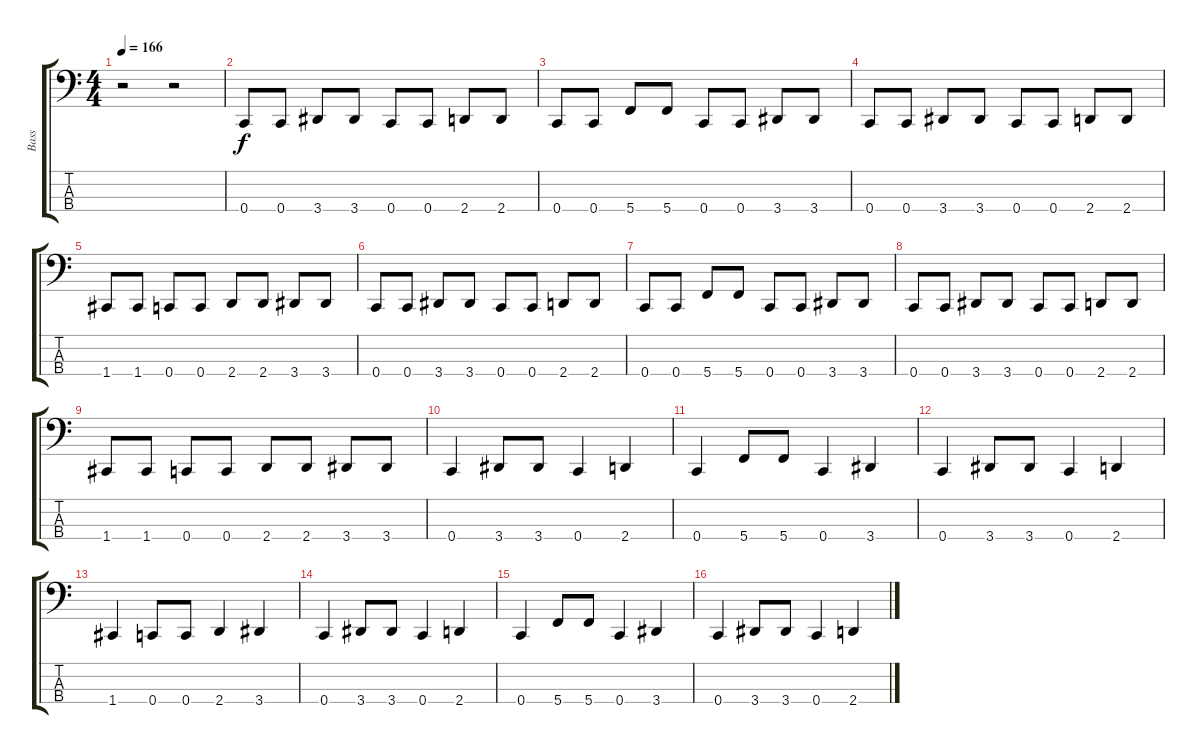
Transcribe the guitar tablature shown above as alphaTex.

\track ("Bass" "Bass") {instrument electricbasspick}
\staff {score tabs}
\tuning (F2 C2 G1 C1) {hide}
\ts (4 4)
\tempo 166
\clef f4
\ks c
r.2{dy f instrument electricbasspick} r.2 |
0.4.8 0.4.8 3.4.8 3.4.8 0.4.8 0.4.8 2.4.8 2.4.8 |
0.4.8 0.4.8 5.4.8 5.4.8 0.4.8 0.4.8 3.4.8 3.4.8 |
0.4.8 0.4.8 3.4.8 3.4.8 0.4.8 0.4.8 2.4.8 2.4.8 |
1.4.8 1.4.8 0.4.8 0.4.8 2.4.8 2.4.8 3.4.8 3.4.8 |
0.4.8 0.4.8 3.4.8 3.4.8 0.4.8 0.4.8 2.4.8 2.4.8 |
0.4.8 0.4.8 5.4.8 5.4.8 0.4.8 0.4.8 3.4.8 3.4.8 |
0.4.8 0.4.8 3.4.8 3.4.8 0.4.8 0.4.8 2.4.8 2.4.8 |
1.4.8 1.4.8 0.4.8 0.4.8 2.4.8 2.4.8 3.4.8 3.4.8 |
0.4.4 3.4.8 3.4.8 0.4.4 2.4.4 |
0.4.4 5.4.8 5.4.8 0.4.4 3.4.4 |
0.4.4 3.4.8 3.4.8 0.4.4 2.4.4 |
1.4.4 0.4.8 0.4.8 2.4.4 3.4.4 |
0.4.4 3.4.8 3.4.8 0.4.4 2.4.4 |
0.4.4 5.4.8 5.4.8 0.4.4 3.4.4 |
0.4.4 3.4.8 3.4.8 0.4.4 2.4.4
